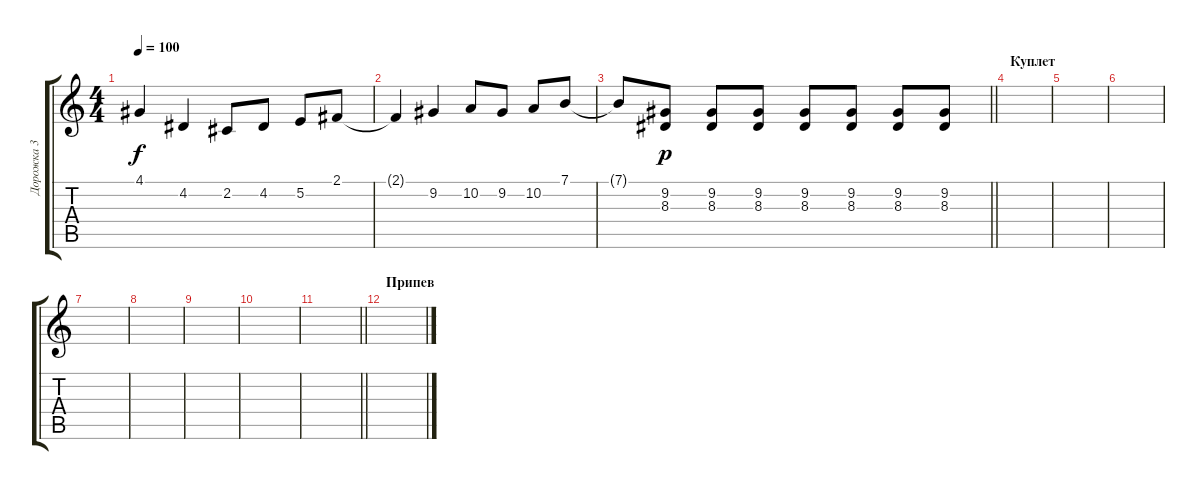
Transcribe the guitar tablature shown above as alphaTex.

\track ("Дорожка 3" "Дорожка 3") {instrument vibraphone}
\staff {score tabs}
\tuning (E4 B3 G3 D3 A2 E2) {hide}
\ts (4 4)
\tempo 100
\clef g2
\ks c
4.1{t}.4{dy f} 4.2.4 2.2.8 4.2.8 5.2.8 2.1.8 |
2.1{t}.4 9.2.4 10.2.8 9.2.8 10.2.8 7.1.8 |
\barLineRight lightlight
7.1{t}.8 (9.2 8.3).8{dy p} (9.2 8.3).8 (9.2 8.3).8 (9.2 8.3).8 (9.2 8.3).8 (9.2 8.3).8 (9.2 8.3).8 |
\section ("" "Куплет")
|
|
|
|
|
|
|
\barLineRight lightlight
|
\section ("" "Припев")
